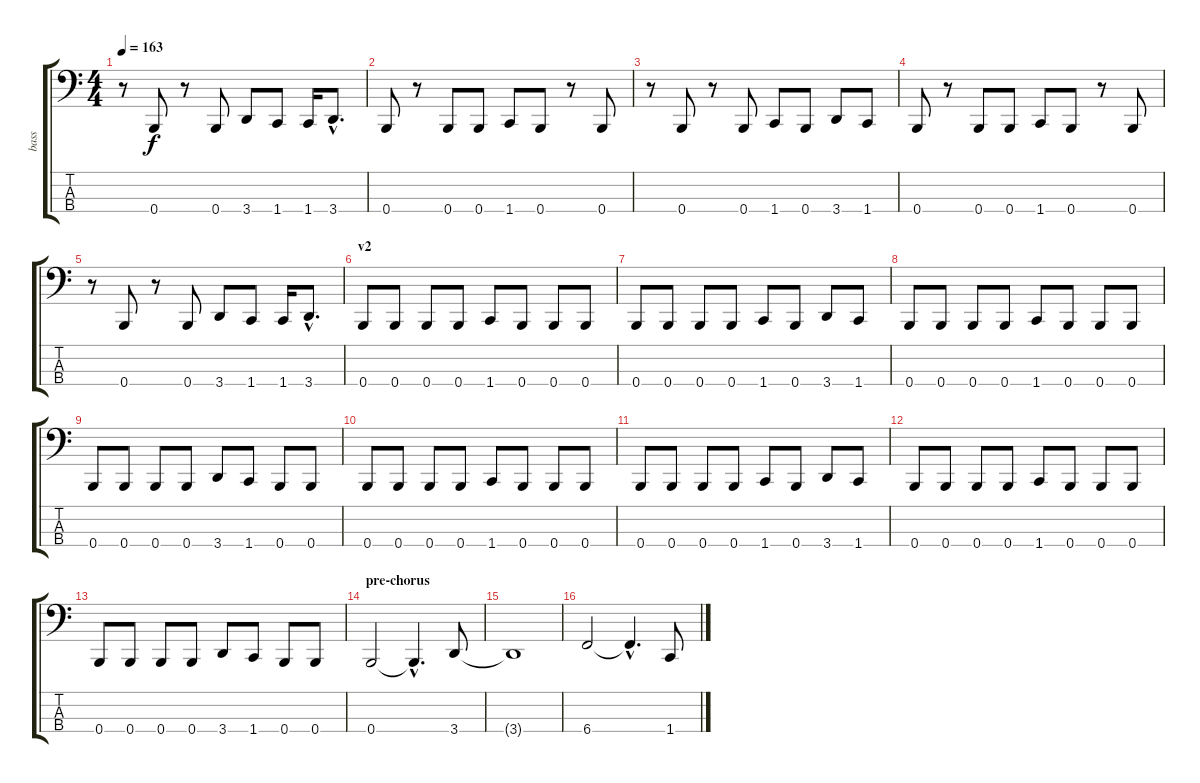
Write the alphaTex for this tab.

\track ("bass" "bass") {instrument electricbassfinger}
\staff {score tabs}
\tuning (E2 B1 Gb1 B0) {hide}
\ts (4 4)
\tempo 163
\clef f4
\ks c
r.8{dy f} 0.4.8 r.8 0.4.8 3.4.8 1.4.8 1.4.16 3.4{hac}.8{d} |
0.4.8 r.8 0.4.8 0.4.8 1.4.8 0.4.8 r.8 0.4.8 |
r.8 0.4.8 r.8 0.4.8 1.4.8 0.4.8 3.4.8 1.4.8 |
0.4.8 r.8 0.4.8 0.4.8 1.4.8 0.4.8 r.8 0.4.8 |
r.8 0.4.8 r.8 0.4.8 3.4.8 1.4.8 1.4.16 3.4{hac}.8{d} |
\section ("" "v2")
0.4.8 0.4.8 0.4.8 0.4.8 1.4.8 0.4.8 0.4.8 0.4.8 |
0.4.8 0.4.8 0.4.8 0.4.8 1.4.8 0.4.8 3.4.8 1.4.8 |
0.4.8 0.4.8 0.4.8 0.4.8 1.4.8 0.4.8 0.4.8 0.4.8 |
0.4.8 0.4.8 0.4.8 0.4.8 3.4.8 1.4.8 0.4.8 0.4.8 |
0.4.8 0.4.8 0.4.8 0.4.8 1.4.8 0.4.8 0.4.8 0.4.8 |
0.4.8 0.4.8 0.4.8 0.4.8 1.4.8 0.4.8 3.4.8 1.4.8 |
0.4.8 0.4.8 0.4.8 0.4.8 1.4.8 0.4.8 0.4.8 0.4.8 |
0.4.8 0.4.8 0.4.8 0.4.8 3.4.8 1.4.8 0.4.8 0.4.8 |
\section ("" "pre-chorus")
0.4.2 0.4{hac t}.4{d} 3.4.8 |
3.4{t}.1 |
6.4.2 6.4{hac t}.4{d} 1.4.8
